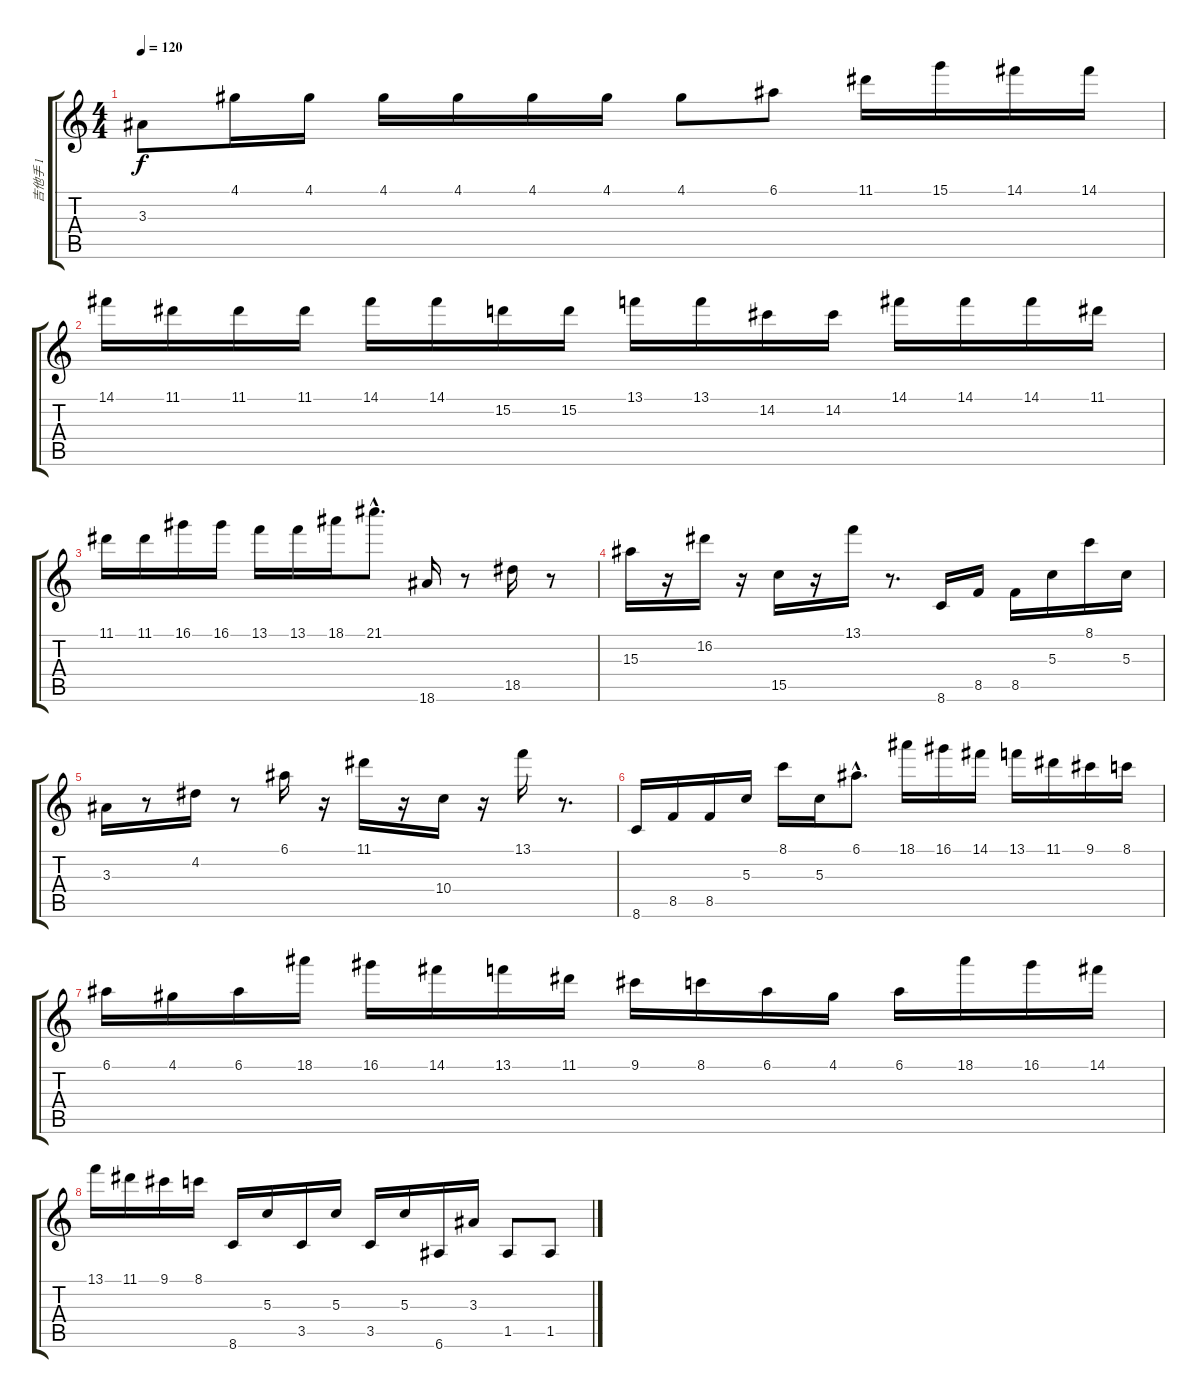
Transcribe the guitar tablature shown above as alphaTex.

\track ("吉他手 1" "吉他手 1") {instrument distortionguitar}
\staff {score tabs}
\tuning (E4 B3 G3 D3 A2 E2) {hide}
\ts (4 4)
\tempo 120
\clef g2
\ks c
3.3{t}.8{dy f} 4.1.16 4.1.16 4.1.16 4.1.16 4.1.16 4.1.16 4.1.8 6.1.8 11.1.16 15.1.16 14.1.16 14.1.16 |
14.1.16 11.1.16 11.1.16 11.1.16 14.1.16 14.1.16 15.2.16 15.2.16 13.1.16 13.1.16 14.2.16 14.2.16 14.1.16 14.1.16 14.1.16 11.1.16 |
11.1.16 11.1.16 16.1.16 16.1.16 13.1.16 13.1.16 18.1.16 21.1{hac}.8{d} 18.6.16 r.8 18.5.16 r.8 |
15.3.16 r.16 16.2.16 r.16 15.5.16 r.16 13.1.16 r.8{d} 8.6.16 8.5.16 8.5.16 5.3.16 8.1.16 5.3.16 |
3.3.16 r.8 4.2.16 r.8 6.1.16 r.16 11.1.16 r.16 10.4.16 r.16 13.1.16 r.8{d} |
8.6.16 8.5.16 8.5.16 5.3.16 8.1.16 5.3.16 6.1{hac}.8{d} 18.1.16 16.1.16 14.1.16 13.1.16 11.1.16 9.1.16 8.1.16 |
6.1.16 4.1.16 6.1.16 18.1.16 16.1.16 14.1.16 13.1.16 11.1.16 9.1.16 8.1.16 6.1.16 4.1.16 6.1.16 18.1.16 16.1.16 14.1.16 |
13.1.16 11.1.16 9.1.16 8.1.16 8.6.16 5.3.16 3.5.16 5.3.16 3.5.16 5.3.16 6.6.16 3.3.16 1.5.8 1.5.8
